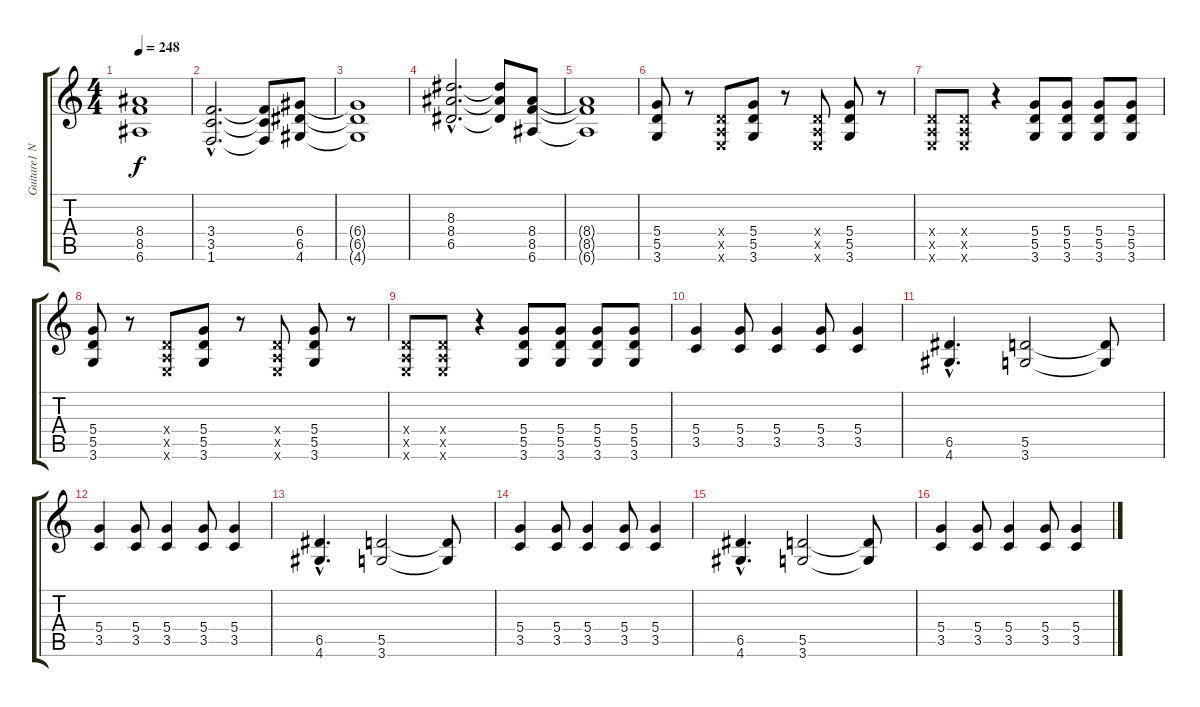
\track ("Guitare1 Normal tune" "Guitare1 N") {instrument overdrivenguitar}
\staff {score tabs}
\tuning (E4 B3 G3 D3 A2 E2) {hide}
\ts (4 4)
\tempo 248
\clef g2
\ks c
(8.4{t} 8.5{t} 6.6{t}).1{dy f} |
(3.4{hac} 3.5{hac} 1.6{hac}).2{d} (3.4{t} 3.5{t} 1.6{t}).8 (6.4 6.5 4.6).8 |
(6.4{t} 6.5{t} 4.6{t}).1 |
(8.3{hac} 8.4{hac} 6.5{hac}).2{d} (8.3{t} 8.4{t} 6.5{t}).8 (8.4 8.5 6.6).8 |
(8.4{t} 8.5{t} 6.6{t}).1 |
(5.4 5.5 3.6).8 r.8 (0.4{x} 0.5{x} 0.6{x}).8 (5.4 5.5 3.6).8 r.8 (0.4{x} 0.5{x} 0.6{x}).8 (5.4 5.5 3.6).8 r.8 |
(0.4{x} 0.5{x} 0.6{x}).8 (0.4{x} 0.5{x} 0.6{x}).8 r.4 (5.4 5.5 3.6).8 (5.4 5.5 3.6).8 (5.4 5.5 3.6).8 (5.4 5.5 3.6).8 |
(5.4 5.5 3.6).8 r.8 (0.4{x} 0.5{x} 0.6{x}).8 (5.4 5.5 3.6).8 r.8 (0.4{x} 0.5{x} 0.6{x}).8 (5.4 5.5 3.6).8 r.8 |
(0.4{x} 0.5{x} 0.6{x}).8 (0.4{x} 0.5{x} 0.6{x}).8 r.4 (5.4 5.5 3.6).8 (5.4 5.5 3.6).8 (5.4 5.5 3.6).8 (5.4 5.5 3.6).8 |
(5.4 3.5).4 (5.4 3.5).8 (5.4 3.5).4 (5.4 3.5).8 (5.4 3.5).4 |
(6.5{hac} 4.6{hac}).4{d} (5.5 3.6).2 (5.5{t} 3.6{t}).8 |
(5.4 3.5).4 (5.4 3.5).8 (5.4 3.5).4 (5.4 3.5).8 (5.4 3.5).4 |
(6.5{hac} 4.6{hac}).4{d} (5.5 3.6).2 (5.5{t} 3.6{t}).8 |
(5.4 3.5).4 (5.4 3.5).8 (5.4 3.5).4 (5.4 3.5).8 (5.4 3.5).4 |
(6.5{hac} 4.6{hac}).4{d} (5.5 3.6).2 (5.5{t} 3.6{t}).8 |
(5.4 3.5).4 (5.4 3.5).8 (5.4 3.5).4 (5.4 3.5).8 (5.4 3.5).4
